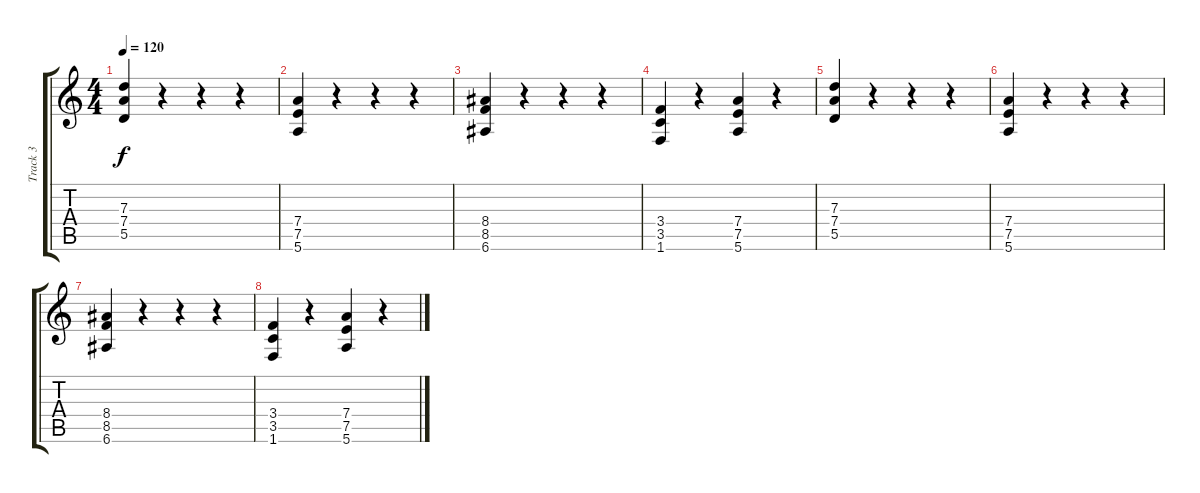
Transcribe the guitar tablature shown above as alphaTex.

\track ("Track 3" "Track 3") {instrument distortionguitar}
\staff {score tabs}
\tuning (E4 B3 G3 D3 A2 E2) {hide}
\ts (4 4)
\tempo 120
\clef g2
\ks c
(7.3 7.4 5.5).4{dy f} r.4 r.4 r.4 |
(7.4 7.5 5.6).4 r.4 r.4 r.4 |
(8.4 8.5 6.6).4 r.4 r.4 r.4 |
(3.4 3.5 1.6).4 r.4 (7.4 7.5 5.6).4 r.4 |
(7.3 7.4 5.5).4 r.4 r.4 r.4 |
(7.4 7.5 5.6).4 r.4 r.4 r.4 |
(8.4 8.5 6.6).4 r.4 r.4 r.4 |
(3.4 3.5 1.6).4 r.4 (7.4 7.5 5.6).4 r.4
